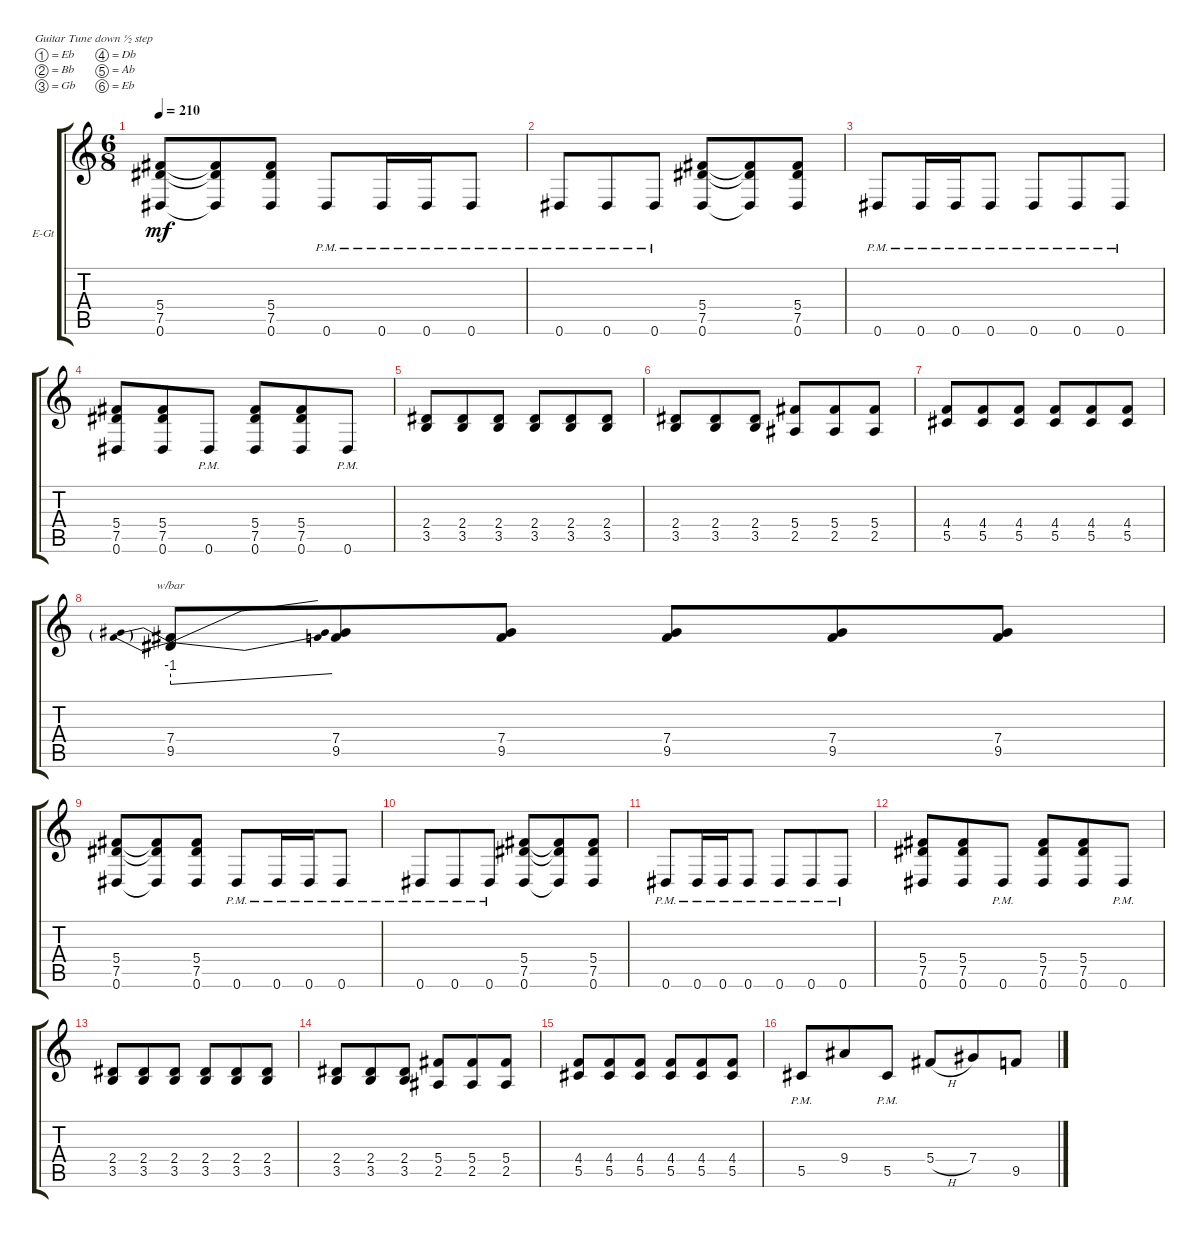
\bracketExtendMode groupsimilarinstruments
\firstSystemTrackNameOrientation horizontal
\otherSystemsTrackNameOrientation horizontal
\track ("left" "E-Gt") {instrument distortionguitar}
\staff {score tabs}
\tuning (Eb4 Bb3 Gb3 Db3 Ab2 Eb2)
\ts (6 8)
\tempo 210
\clef g2
\ks c
(0.6 7.5 5.4).8{dy mf} (0.6{t} 7.5{t} 5.4{t}).8 (0.6 5.4 7.5).8 0.6{pm}.8 0.6{pm}.16 0.6{pm}.16 0.6{pm}.8 |
0.6{pm}.8 0.6{pm}.8 0.6{pm}.8 (0.6 7.5 5.4).8 (0.6{t} 7.5{t} 5.4{t}).8 (0.6 5.4 7.5).8 |
0.6{pm}.8 0.6{pm}.16 0.6{pm}.16 0.6{pm}.8 0.6{pm}.8 0.6{pm}.8 0.6{pm}.8 |
(0.6 7.5 5.4).8 (0.6 5.4 7.5).8 0.6{pm}.8 (0.6 7.5 5.4).8 (0.6 5.4 7.5).8 0.6{pm}.8 |
(3.5 2.4).8 (3.5 2.4).8 (3.5 2.4).8 (3.5 2.4).8 (3.5 2.4).8 (3.5 2.4).8 |
(3.5 2.4).8 (3.5 2.4).8 (3.5 2.4).8 (2.5 5.4).8 (2.5 5.4).8 (2.5 5.4).8 |
(5.5 4.4).8 (5.5 4.4).8 (5.5 4.4).8 (5.5 4.4).8 (5.5 4.4).8 (5.5 4.4).8 |
(9.5 7.4).8{tbe (predivedive default 0 -4 30 0)} (9.5 7.4).8 (9.5 7.4).8 (9.5 7.4).8 (9.5 7.4).8 (9.5 7.4).8 |
(0.6 7.5 5.4).8 (0.6{t} 7.5{t} 5.4{t}).8 (0.6 5.4 7.5).8 0.6{pm}.8 0.6{pm}.16 0.6{pm}.16 0.6{pm}.8 |
0.6{pm}.8 0.6{pm}.8 0.6{pm}.8 (0.6 7.5 5.4).8 (0.6{t} 7.5{t} 5.4{t}).8 (0.6 5.4 7.5).8 |
0.6{pm}.8 0.6{pm}.16 0.6{pm}.16 0.6{pm}.8 0.6{pm}.8 0.6{pm}.8 0.6{pm}.8 |
(0.6 7.5 5.4).8 (0.6 5.4 7.5).8 0.6{pm}.8 (0.6 7.5 5.4).8 (0.6 5.4 7.5).8 0.6{pm}.8 |
(3.5 2.4).8 (3.5 2.4).8 (3.5 2.4).8 (3.5 2.4).8 (3.5 2.4).8 (3.5 2.4).8 |
(3.5 2.4).8 (3.5 2.4).8 (3.5 2.4).8 (2.5 5.4).8 (2.5 5.4).8 (2.5 5.4).8 |
(5.5 4.4).8 (5.5 4.4).8 (5.5 4.4).8 (5.5 4.4).8 (5.5 4.4).8 (5.5 4.4).8 |
5.5{pm}.8 9.4.8 5.5{pm}.8 5.4{h}.8 7.4.8 9.5.8
